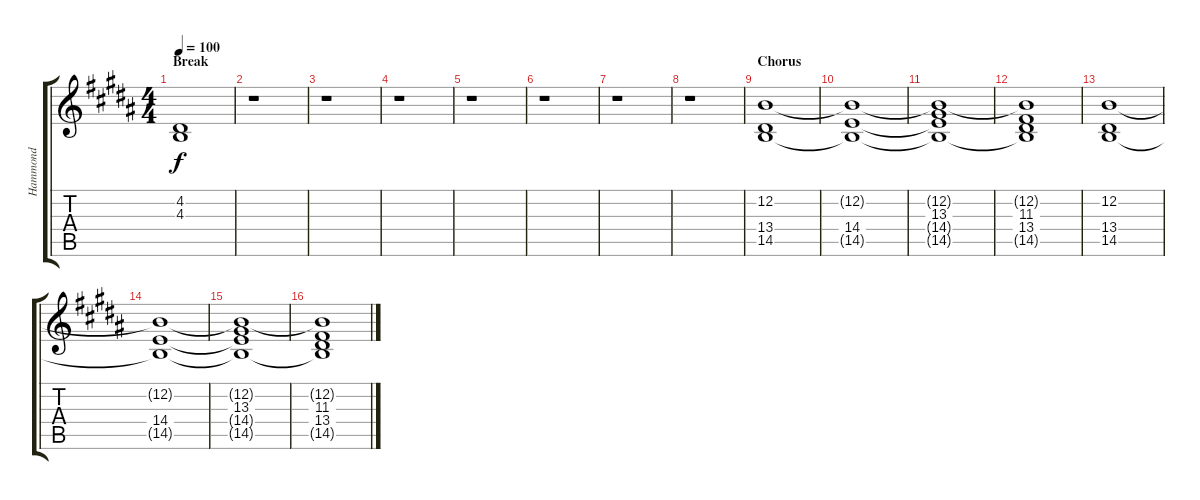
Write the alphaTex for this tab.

\track ("Hammond" "Hammond") {instrument rockorgan}
\staff {score tabs}
\tuning (E4 B3 G3 D3 A2 E2) {hide}
\ts (4 4)
\section ("" "Break")
\tempo 100
\clef g2
\ks b
(4.2 4.3).1{dy f volume 5} |
r.1 |
r.1 |
r.1 |
r.1 |
r.1 |
r.1 |
r.1 |
\section ("" "Chorus")
(12.2 13.4 14.5).1{volume 7} |
(12.2{t} 14.4 14.5{t}).1 |
(12.2{t} 13.3 14.4{t} 14.5{t}).1 |
(12.2{t} 11.3 13.4 14.5{t}).1 |
(12.2 13.4 14.5).1{volume 9} |
(12.2{t} 14.4 14.5{t}).1 |
(12.2{t} 13.3 14.4{t} 14.5{t}).1 |
(12.2{t} 11.3 13.4 14.5{t}).1
